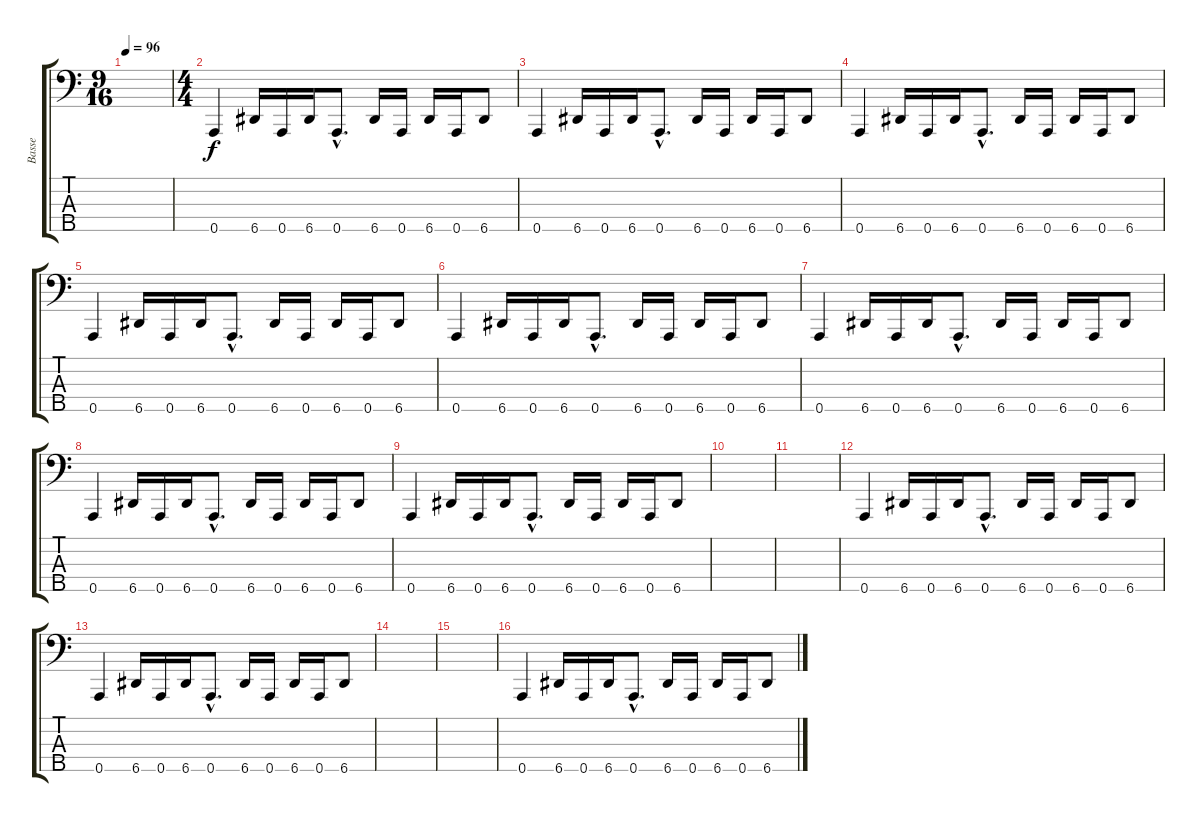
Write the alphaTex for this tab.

\track ("Basse" "Basse") {instrument electricbassfinger}
\staff {score tabs}
\tuning (G2 D2 A1 E1 A0) {hide}
\ts (9 16)
\tempo 96
\clef f4
\ks c
|
\ts (4 4)
0.5.4 6.5.16 0.5.16 6.5.16 0.5{hac}.8{d} 6.5.16 0.5.16 6.5.16 0.5.16 6.5.8 |
0.5.4 6.5.16 0.5.16 6.5.16 0.5{hac}.8{d} 6.5.16 0.5.16 6.5.16 0.5.16 6.5.8 |
0.5.4 6.5.16 0.5.16 6.5.16 0.5{hac}.8{d} 6.5.16 0.5.16 6.5.16 0.5.16 6.5.8 |
0.5.4 6.5.16 0.5.16 6.5.16 0.5{hac}.8{d} 6.5.16 0.5.16 6.5.16 0.5.16 6.5.8 |
0.5.4 6.5.16 0.5.16 6.5.16 0.5{hac}.8{d} 6.5.16 0.5.16 6.5.16 0.5.16 6.5.8 |
0.5.4 6.5.16 0.5.16 6.5.16 0.5{hac}.8{d} 6.5.16 0.5.16 6.5.16 0.5.16 6.5.8 |
0.5.4 6.5.16 0.5.16 6.5.16 0.5{hac}.8{d} 6.5.16 0.5.16 6.5.16 0.5.16 6.5.8 |
0.5.4 6.5.16 0.5.16 6.5.16 0.5{hac}.8{d} 6.5.16 0.5.16 6.5.16 0.5.16 6.5.8 |
|
|
0.5.4 6.5.16 0.5.16 6.5.16 0.5{hac}.8{d} 6.5.16 0.5.16 6.5.16 0.5.16 6.5.8 |
0.5.4 6.5.16 0.5.16 6.5.16 0.5{hac}.8{d} 6.5.16 0.5.16 6.5.16 0.5.16 6.5.8 |
|
|
0.5.4 6.5.16 0.5.16 6.5.16 0.5{hac}.8{d} 6.5.16 0.5.16 6.5.16 0.5.16 6.5.8
